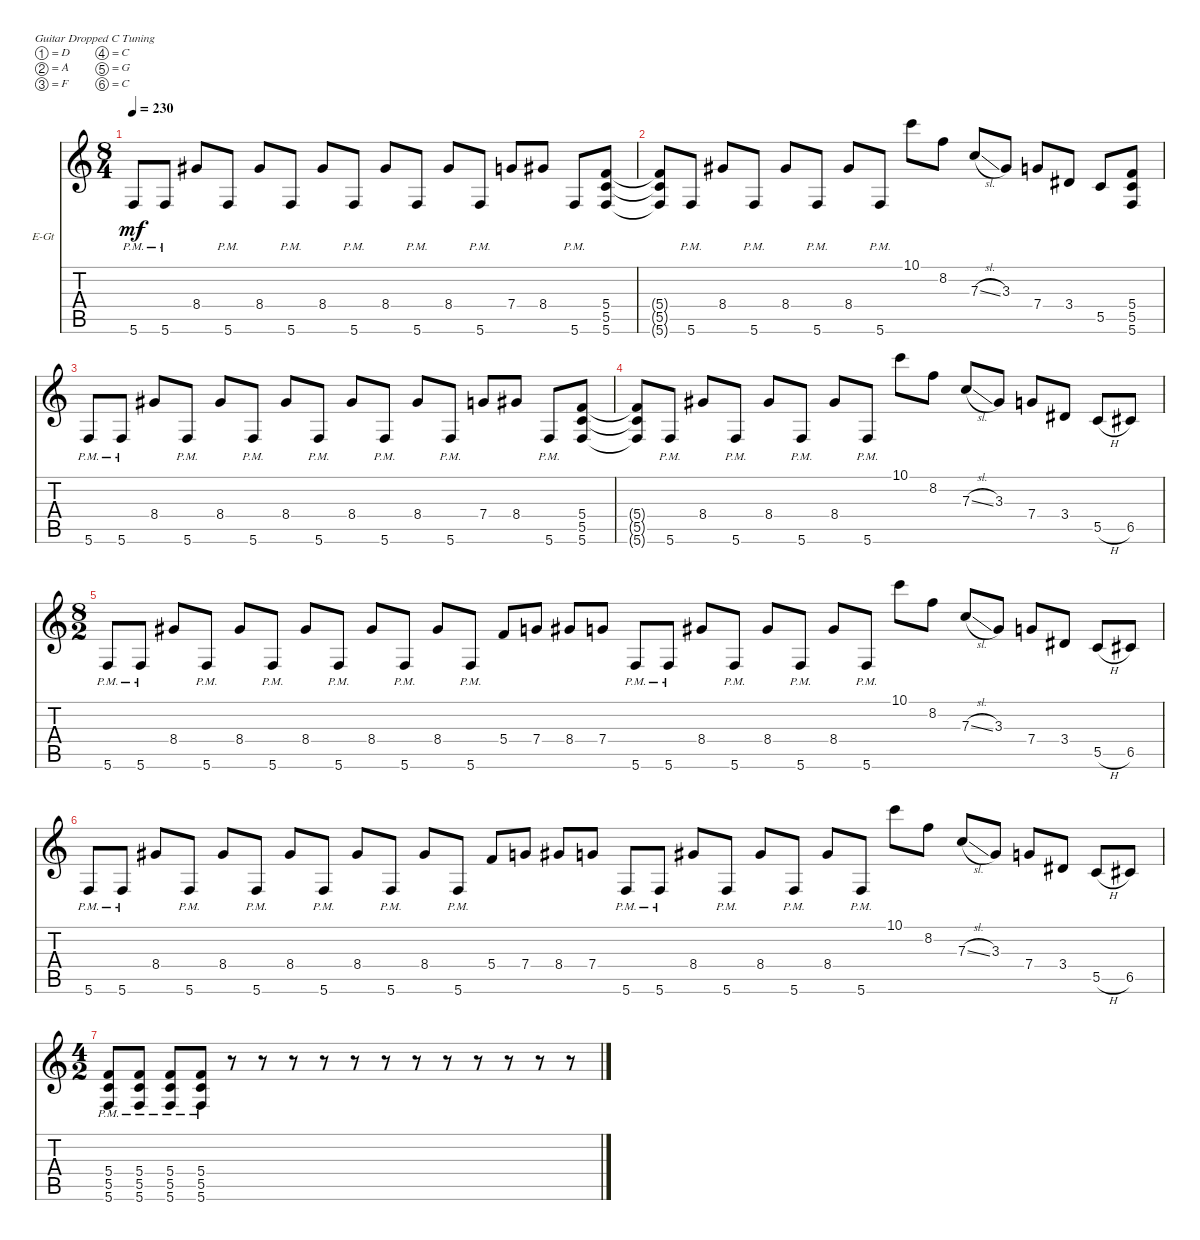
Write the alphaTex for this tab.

\defaultSystemsLayout 4
\bracketExtendMode nobrackets
\firstSystemTrackNameOrientation horizontal
\otherSystemsTrackNameOrientation horizontal
\track ("Gajic" "E-Gt") {instrument distortionguitar}
\staff {score tabs}
\tuning (D4 A3 F3 C3 G2 C2)
\ts (8 4)
\tempo 230
\clef g2
\ks c
5.6{pm}.8{dy mf} 5.6{pm}.8 8.4.8 5.6{pm}.8 8.4.8 5.6{pm}.8 8.4.8 5.6{pm}.8 8.4.8 5.6{pm}.8 8.4.8 5.6{pm}.8 7.4.8 8.4.8 5.6{pm}.8 (5.6 5.5 5.4).8 |
(5.6{t} 5.5{t} 5.4{t}).8 5.6{pm}.8 8.4.8 5.6{pm}.8 8.4.8 5.6{pm}.8 8.4.8 5.6{pm}.8 10.1.8 8.2.8 7.3{sl}.8 3.3.8 7.4.8 3.4.8 5.5.8 (5.6 5.5 5.4).8 |
5.6{pm}.8 5.6{pm}.8 8.4.8 5.6{pm}.8 8.4.8 5.6{pm}.8 8.4.8 5.6{pm}.8 8.4.8 5.6{pm}.8 8.4.8 5.6{pm}.8 7.4.8 8.4.8 5.6{pm}.8 (5.6 5.5 5.4).8 |
(5.6{t} 5.5{t} 5.4{t}).8 5.6{pm}.8 8.4.8 5.6{pm}.8 8.4.8 5.6{pm}.8 8.4.8 5.6{pm}.8 10.1.8 8.2.8 7.3{sl}.8 3.3.8 7.4.8 3.4.8 5.5{h}.8 6.5.8 |
\ts (8 2)
5.6{pm}.8 5.6{pm}.8 8.4.8 5.6{pm}.8 8.4.8 5.6{pm}.8 8.4.8 5.6{pm}.8 8.4.8 5.6{pm}.8 8.4.8 5.6{pm}.8 5.4.8 7.4.8 8.4.8 7.4.8 5.6{pm}.8 5.6{pm}.8 8.4.8 5.6{pm}.8 8.4.8 5.6{pm}.8 8.4.8 5.6{pm}.8 10.1.8 8.2.8 7.3{sl}.8 3.3.8 7.4.8 3.4.8 5.5{h}.8 6.5.8 |
5.6{pm}.8 5.6{pm}.8 8.4.8 5.6{pm}.8 8.4.8 5.6{pm}.8 8.4.8 5.6{pm}.8 8.4.8 5.6{pm}.8 8.4.8 5.6{pm}.8 5.4.8 7.4.8 8.4.8 7.4.8 5.6{pm}.8 5.6{pm}.8 8.4.8 5.6{pm}.8 8.4.8 5.6{pm}.8 8.4.8 5.6{pm}.8 10.1.8 8.2.8 7.3{sl}.8 3.3.8 7.4.8 3.4.8 5.5{h}.8 6.5.8 |
\ts (4 2)
(5.6{pm} 5.4{pm} 5.5{pm}).8 (5.6{pm} 5.5{pm} 5.4{pm}).8 (5.6{pm} 5.4{pm} 5.5{pm}).8 (5.6{pm} 5.5{pm} 5.4{pm}).8 r.8 r.8 r.8 r.8 r.8 r.8 r.8 r.8 r.8 r.8 r.8 r.8
